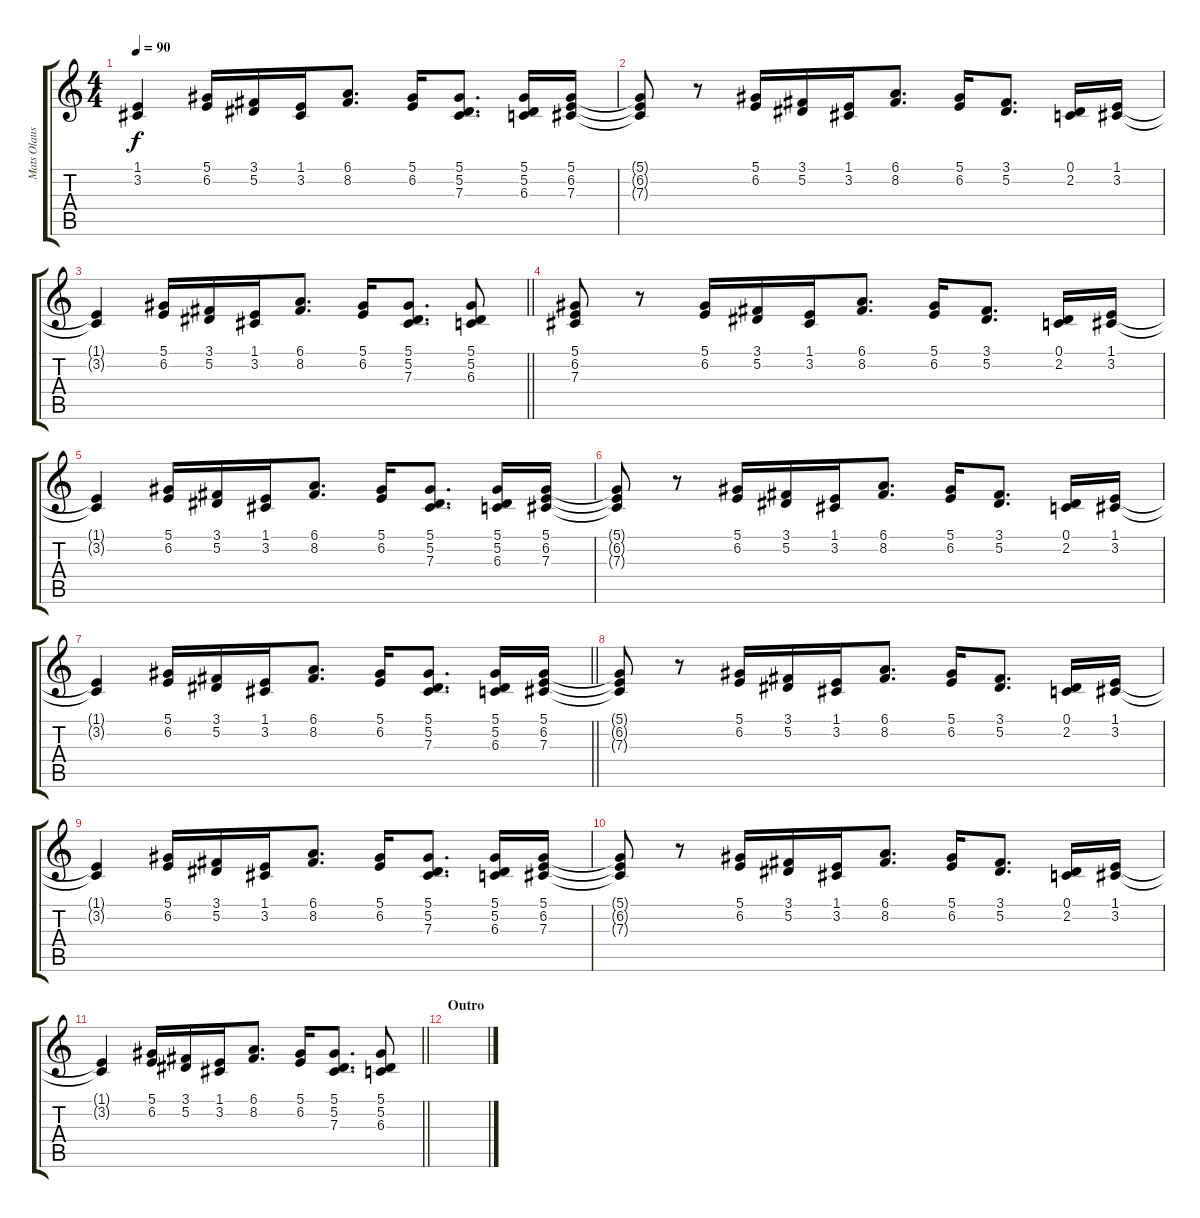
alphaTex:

\track ("Mats Olausson" "Mats Olaus") {instrument stringensemble1}
\staff {score tabs}
\tuning (Eb4 Bb3 Gb3 Db3 Ab2 Eb2) {hide}
\ts (4 4)
\tempo 90
\clef g2
\ks c
(1.1{t} 3.2{t}).4{dy f} (5.1 6.2).16 (3.1 5.2).16 (1.1 3.2).16 (6.1 8.2).8{d} (5.1 6.2).16 (5.1 5.2 7.3).8{d} (5.1 5.2 6.3).16 (5.1 6.2 7.3).16 |
(5.1{t} 6.2{t} 7.3{t}).8 r.8 (5.1 6.2).16 (3.1 5.2).16 (1.1 3.2).16 (6.1 8.2).8{d} (5.1 6.2).16 (3.1 5.2).8{d} (0.1 2.2).16 (1.1 3.2).16 |
\barLineRight lightlight
(1.1{t} 3.2{t}).4 (5.1 6.2).16 (3.1 5.2).16 (1.1 3.2).16 (6.1 8.2).8{d} (5.1 6.2).16 (5.1 5.2 7.3).8{d} (5.1 5.2 6.3).8 |
(5.1 6.2 7.3).8 r.8 (5.1 6.2).16 (3.1 5.2).16 (1.1 3.2).16 (6.1 8.2).8{d} (5.1 6.2).16 (3.1 5.2).8{d} (0.1 2.2).16 (1.1 3.2).16 |
(1.1{t} 3.2{t}).4 (5.1 6.2).16 (3.1 5.2).16 (1.1 3.2).16 (6.1 8.2).8{d} (5.1 6.2).16 (5.1 5.2 7.3).8{d} (5.1 5.2 6.3).16 (5.1 6.2 7.3).16 |
(5.1{t} 6.2{t} 7.3{t}).8 r.8 (5.1 6.2).16 (3.1 5.2).16 (1.1 3.2).16 (6.1 8.2).8{d} (5.1 6.2).16 (3.1 5.2).8{d} (0.1 2.2).16 (1.1 3.2).16 |
\barLineRight lightlight
(1.1{t} 3.2{t}).4 (5.1 6.2).16 (3.1 5.2).16 (1.1 3.2).16 (6.1 8.2).8{d} (5.1 6.2).16 (5.1 5.2 7.3).8{d} (5.1 5.2 6.3).16 (5.1 6.2 7.3).16 |
(5.1{t} 6.2{t} 7.3{t}).8 r.8 (5.1 6.2).16 (3.1 5.2).16 (1.1 3.2).16 (6.1 8.2).8{d} (5.1 6.2).16 (3.1 5.2).8{d} (0.1 2.2).16 (1.1 3.2).16 |
(1.1{t} 3.2{t}).4 (5.1 6.2).16 (3.1 5.2).16 (1.1 3.2).16 (6.1 8.2).8{d} (5.1 6.2).16 (5.1 5.2 7.3).8{d} (5.1 5.2 6.3).16 (5.1 6.2 7.3).16 |
(5.1{t} 6.2{t} 7.3{t}).8 r.8 (5.1 6.2).16 (3.1 5.2).16 (1.1 3.2).16 (6.1 8.2).8{d} (5.1 6.2).16 (3.1 5.2).8{d} (0.1 2.2).16 (1.1 3.2).16 |
\barLineRight lightlight
(1.1{t} 3.2{t}).4 (5.1 6.2).16 (3.1 5.2).16 (1.1 3.2).16 (6.1 8.2).8{d} (5.1 6.2).16 (5.1 5.2 7.3).8{d} (5.1 5.2 6.3).8 |
\section ("" "Outro")
